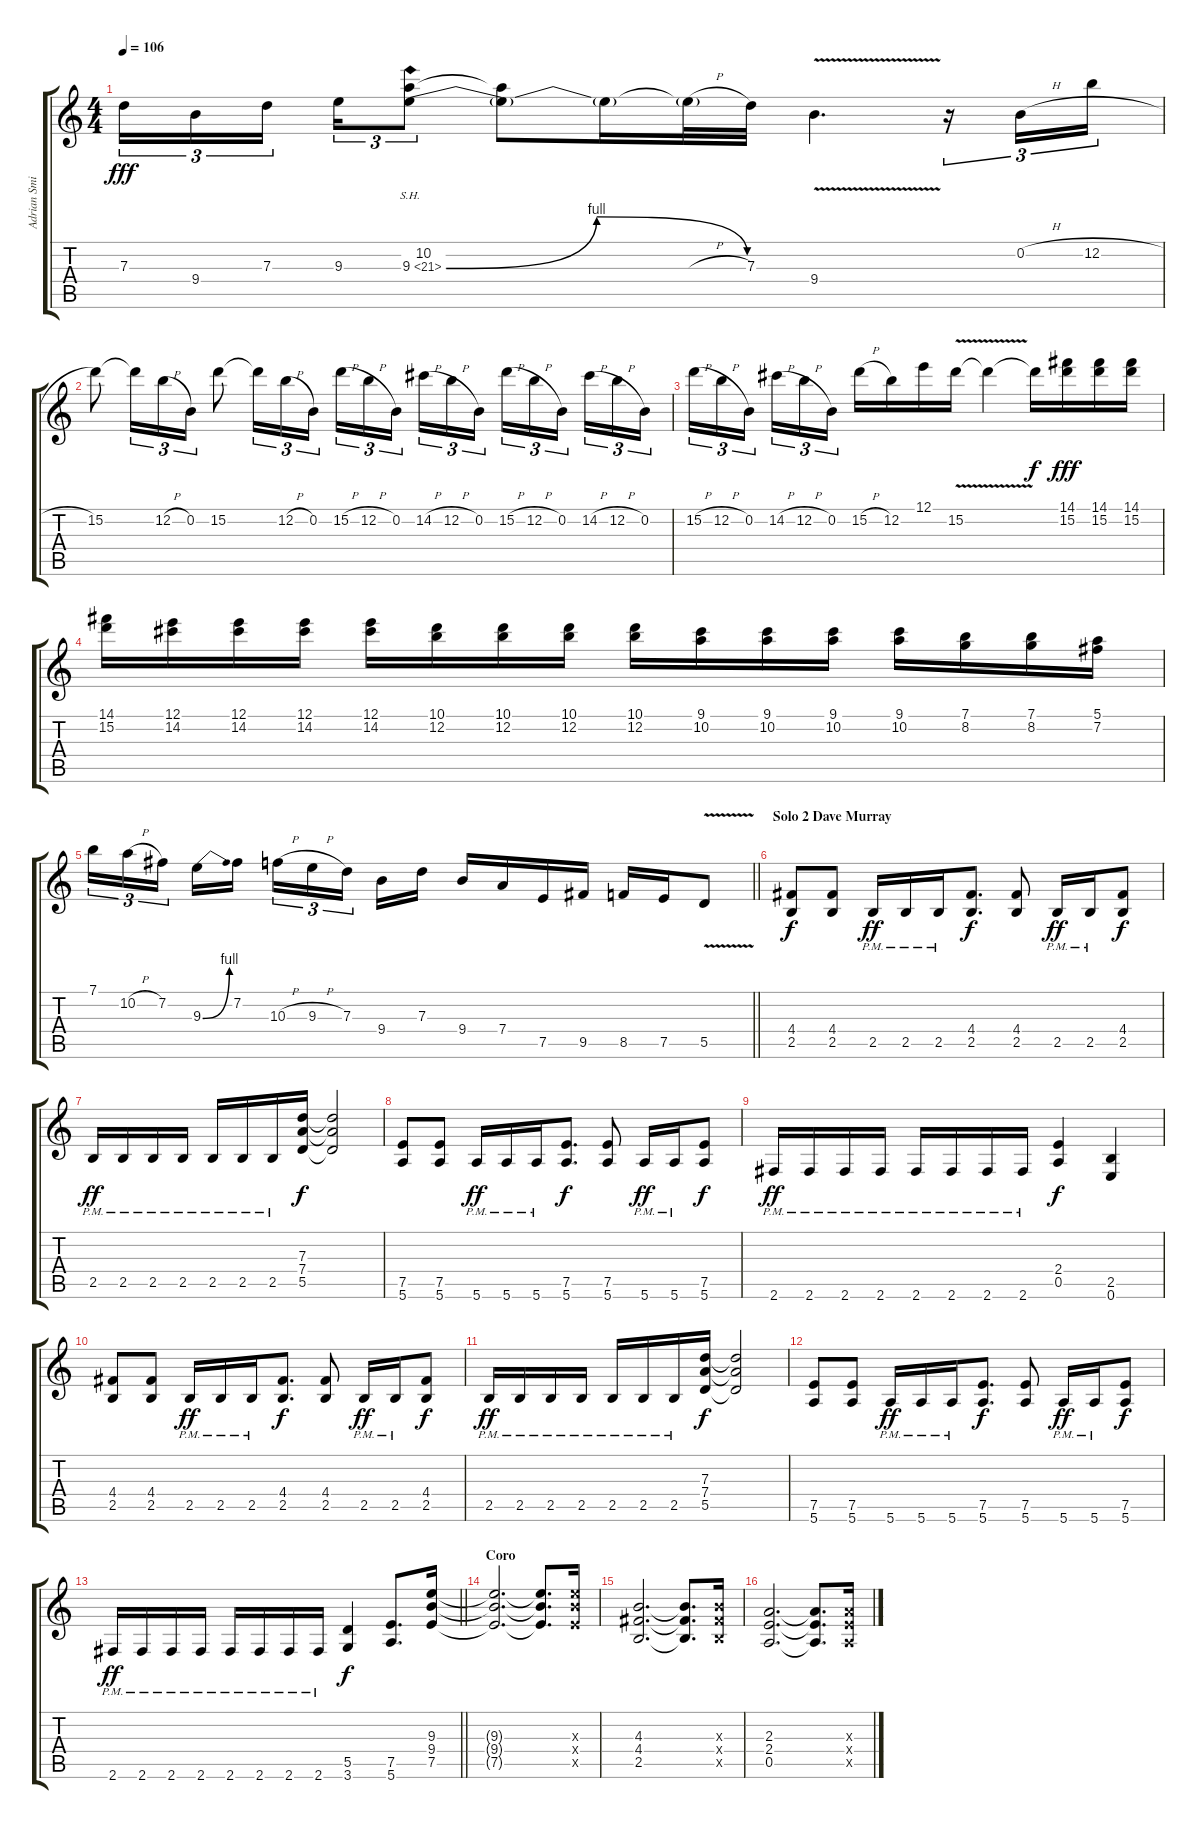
\track ("Adrian Smith" "Adrian Smi") {instrument distortionguitar}
\staff {score tabs}
\tuning (E4 B3 G3 D3 A2 E2) {hide}
\ts (4 4)
\tempo 106
\clef g2
\ks c
7.3.16{tu (3 2) dy fff} 9.4.16{tu (3 2)} 7.3.16{tu (3 2) beam splitsecondary} 9.3.16{tu (3 2)} (10.2 9.3{be (bendrelease 0 0 15 4 55 4 60 0) sh 12}).8{tu (3 2)} (10.2{t} 9.3{t}).8 9.3{t}.16 9.3{h t}.32 7.3.32 9.4{v}.4{d} r.16{tu (3 2)} 0.2{h}.16{tu (3 2)} 12.2{h}.16{tu (3 2)} |
15.2.8 15.2{t}.16{tu (3 2)} 12.2{h}.16{tu (3 2)} 0.2.16{tu (3 2)} 15.2.8 15.2{t}.16{tu (3 2)} 12.2{h}.16{tu (3 2)} 0.2.16{tu (3 2)} 15.2{h}.16{tu (3 2)} 12.2{h}.16{tu (3 2)} 0.2.16{tu (3 2) beam splitsecondary} 14.2{h}.16{tu (3 2)} 12.2{h}.16{tu (3 2)} 0.2.16{tu (3 2)} 15.2{h}.16{tu (3 2)} 12.2{h}.16{tu (3 2)} 0.2.16{tu (3 2) beam splitsecondary} 14.2{h}.16{tu (3 2)} 12.2{h}.16{tu (3 2)} 0.2.16{tu (3 2)} |
15.2{h}.16{tu (3 2)} 12.2{h}.16{tu (3 2)} 0.2.16{tu (3 2) beam splitsecondary} 14.2{h}.16{tu (3 2)} 12.2{h}.16{tu (3 2)} 0.2.16{tu (3 2)} 15.2{h}.16 12.2.16 12.1.16 15.2{v}.16 15.2{t}.4 15.2{t}.16{dy f} (14.1 15.2).16{dy fff} (14.1 15.2).16 (14.1 15.2).16 |
(14.1 15.2).16 (12.1 14.2).16 (12.1 14.2).16 (12.1 14.2).16 (12.1 14.2).16 (10.1 12.2).16 (10.1 12.2).16 (10.1 12.2).16 (10.1 12.2).16 (9.1 10.2).16 (9.1 10.2).16 (9.1 10.2).16 (9.1 10.2).16 (7.1 8.2).16 (7.1 8.2).16 (5.1 7.2).16 |
\barLineRight lightlight
7.1.16{tu (3 2)} 10.2{h}.16{tu (3 2)} 7.2.16{tu (3 2) beam splitsecondary} 9.3{be (bend 0 0 60 4)}.16 7.2.16 10.3{h}.16{tu (3 2)} 9.3{h}.16{tu (3 2)} 7.3.16{tu (3 2) beam splitsecondary} 9.4.16 7.3.16 9.4.16 7.4.16 7.5.16 9.5.16 8.5.16 7.5.16 5.5{v}.8 |
\section ("" "Solo 2 Dave Murray")
(4.4 2.5).8{dy f} (4.4 2.5).8 2.5{pm}.16{dy ff} 2.5{pm}.16 2.5{pm}.16 (4.4 2.5).8{d dy f} (4.4 2.5).8 2.5{pm}.16{dy ff} 2.5{pm}.16 (4.4 2.5).8{dy f} |
2.5{pm}.16{dy ff} 2.5{pm}.16 2.5{pm}.16 2.5{pm}.16 2.5{pm}.16 2.5{pm}.16 2.5{pm}.16 (7.3 7.4 5.5).16{dy f} (7.3{t} 7.4{t} 5.5{t}).2 |
(7.5 5.6).8 (7.5 5.6).8 5.6{pm}.16{dy ff} 5.6{pm}.16 5.6{pm}.16 (7.5 5.6).8{d dy f} (7.5 5.6).8 5.6{pm}.16{dy ff} 5.6{pm}.16 (7.5 5.6).8{dy f} |
2.6{pm}.16{dy ff} 2.6{pm}.16 2.6{pm}.16 2.6{pm}.16 2.6{pm}.16 2.6{pm}.16 2.6{pm}.16 2.6{pm}.16 (2.4 0.5).4{dy f} (2.5 0.6).4 |
(4.4 2.5).8 (4.4 2.5).8 2.5{pm}.16{dy ff} 2.5{pm}.16 2.5{pm}.16 (4.4 2.5).8{d dy f} (4.4 2.5).8 2.5{pm}.16{dy ff} 2.5{pm}.16 (4.4 2.5).8{dy f} |
2.5{pm}.16{dy ff} 2.5{pm}.16 2.5{pm}.16 2.5{pm}.16 2.5{pm}.16 2.5{pm}.16 2.5{pm}.16 (7.3 7.4 5.5).16{dy f} (7.3{t} 7.4{t} 5.5{t}).2 |
(7.5 5.6).8 (7.5 5.6).8 5.6{pm}.16{dy ff} 5.6{pm}.16 5.6{pm}.16 (7.5 5.6).8{d dy f} (7.5 5.6).8 5.6{pm}.16{dy ff} 5.6{pm}.16 (7.5 5.6).8{dy f} |
\barLineRight lightlight
2.6{pm}.16{dy ff} 2.6{pm}.16 2.6{pm}.16 2.6{pm}.16 2.6{pm}.16 2.6{pm}.16 2.6{pm}.16 2.6{pm}.16 (5.5 3.6).4{dy f} (7.5 5.6).8{d} (9.3 9.4 7.5).16 |
\section ("" "Coro")
(9.3{t} 9.4{t} 7.5{t}).2{d} (9.3{t} 9.4{t} 7.5{t}).8{d} (9.3{x} 9.4{x} 7.5{x}).16 |
(4.3 4.4 2.5).2{d} (4.3{t} 4.4{t} 2.5{t}).8{d} (4.3{x} 4.4{x} 2.5{x}).16 |
(2.3 2.4 0.5).2{d} (2.3{t} 2.4{t} 0.5{t}).8{d} (2.3{x} 2.4{x} 0.5{x}).16
